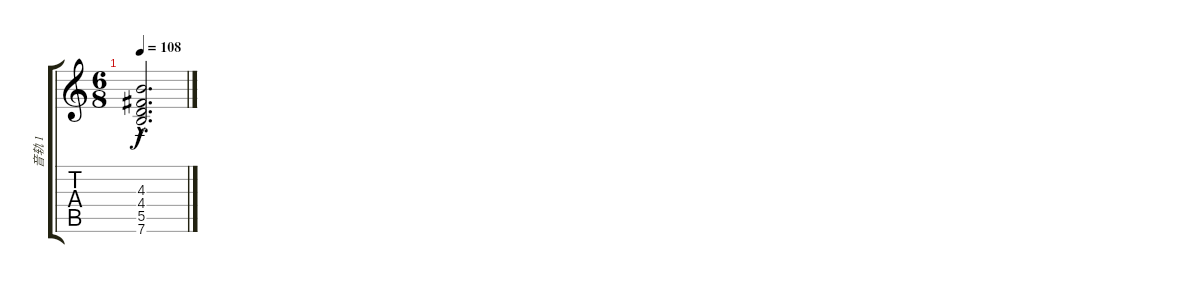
\track ("音轨 1" "音轨 1") {instrument acousticguitarnylon}
\staff {score tabs}
\tuning (E4 B3 G3 D3 A2 E2) {hide}
\ts (6 8)
\tempo 108
\clef g2
\ks c
(4.3{hac} 4.4{hac} 5.5{hac} 7.6{hac}).2{d dy f}
